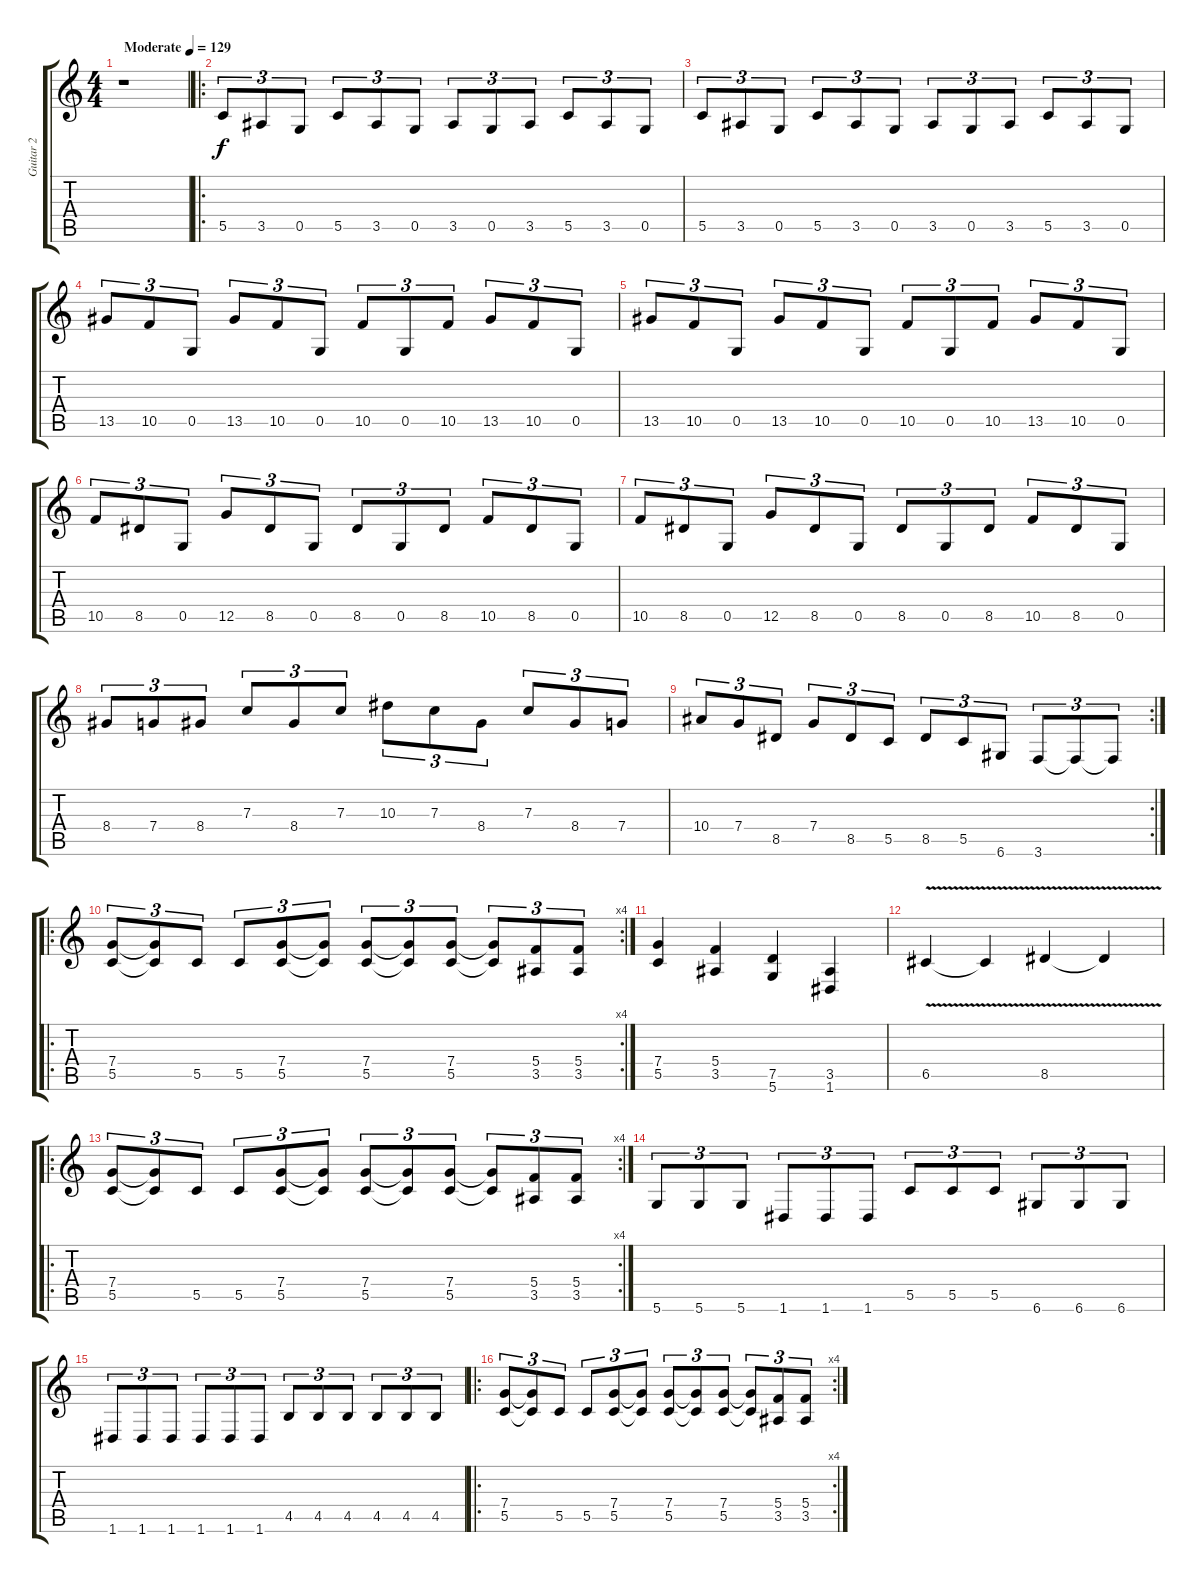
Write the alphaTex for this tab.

\track ("Guitar 2" "Guitar 2") {instrument distortionguitar}
\staff {score tabs}
\tuning (D4 A3 F3 C3 G2 D2) {hide}
\ts (4 4)
\tempo (129 "Moderate")
\clef g2
\ks c
r.1{dy f instrument distortionguitar} |
\ro
5.5.8{tu (3 2)} 3.5.8{tu (3 2)} 0.5.8{tu (3 2)} 5.5.8{tu (3 2)} 3.5.8{tu (3 2)} 0.5.8{tu (3 2)} 3.5.8{tu (3 2)} 0.5.8{tu (3 2)} 3.5.8{tu (3 2)} 5.5.8{tu (3 2)} 3.5.8{tu (3 2)} 0.5.8{tu (3 2)} |
5.5.8{tu (3 2)} 3.5.8{tu (3 2)} 0.5.8{tu (3 2)} 5.5.8{tu (3 2)} 3.5.8{tu (3 2)} 0.5.8{tu (3 2)} 3.5.8{tu (3 2)} 0.5.8{tu (3 2)} 3.5.8{tu (3 2)} 5.5.8{tu (3 2)} 3.5.8{tu (3 2)} 0.5.8{tu (3 2)} |
13.5.8{tu (3 2)} 10.5.8{tu (3 2)} 0.5.8{tu (3 2)} 13.5.8{tu (3 2)} 10.5.8{tu (3 2)} 0.5.8{tu (3 2)} 10.5.8{tu (3 2)} 0.5.8{tu (3 2)} 10.5.8{tu (3 2)} 13.5.8{tu (3 2)} 10.5.8{tu (3 2)} 0.5.8{tu (3 2)} |
13.5.8{tu (3 2)} 10.5.8{tu (3 2)} 0.5.8{tu (3 2)} 13.5.8{tu (3 2)} 10.5.8{tu (3 2)} 0.5.8{tu (3 2)} 10.5.8{tu (3 2)} 0.5.8{tu (3 2)} 10.5.8{tu (3 2)} 13.5.8{tu (3 2)} 10.5.8{tu (3 2)} 0.5.8{tu (3 2)} |
10.5.8{tu (3 2)} 8.5.8{tu (3 2)} 0.5.8{tu (3 2)} 12.5.8{tu (3 2)} 8.5.8{tu (3 2)} 0.5.8{tu (3 2)} 8.5.8{tu (3 2)} 0.5.8{tu (3 2)} 8.5.8{tu (3 2)} 10.5.8{tu (3 2)} 8.5.8{tu (3 2)} 0.5.8{tu (3 2)} |
10.5.8{tu (3 2)} 8.5.8{tu (3 2)} 0.5.8{tu (3 2)} 12.5.8{tu (3 2)} 8.5.8{tu (3 2)} 0.5.8{tu (3 2)} 8.5.8{tu (3 2)} 0.5.8{tu (3 2)} 8.5.8{tu (3 2)} 10.5.8{tu (3 2)} 8.5.8{tu (3 2)} 0.5.8{tu (3 2)} |
8.4.8{tu (3 2)} 7.4.8{tu (3 2)} 8.4.8{tu (3 2)} 7.3.8{tu (3 2)} 8.4.8{tu (3 2)} 7.3.8{tu (3 2)} 10.3.8{tu (3 2)} 7.3.8{tu (3 2)} 8.4.8{tu (3 2)} 7.3.8{tu (3 2)} 8.4.8{tu (3 2)} 7.4.8{tu (3 2)} |
\rc 2
10.4.8{tu (3 2)} 7.4.8{tu (3 2)} 8.5.8{tu (3 2)} 7.4.8{tu (3 2)} 8.5.8{tu (3 2)} 5.5.8{tu (3 2)} 8.5.8{tu (3 2)} 5.5.8{tu (3 2)} 6.6.8{tu (3 2)} 3.6.8{tu (3 2)} 3.6{t}.8{tu (3 2)} 3.6{t}.8{tu (3 2)} |
\ro
\rc 4
(7.4 5.5).8{tu (3 2)} (7.4{t} 5.5{t}).8{tu (3 2)} 5.5.8{tu (3 2)} 5.5.8{tu (3 2)} (7.4 5.5).8{tu (3 2)} (7.4{t} 5.5{t}).8{tu (3 2)} (7.4 5.5).8{tu (3 2)} (7.4{t} 5.5{t}).8{tu (3 2)} (7.4 5.5).8{tu (3 2)} (7.4{t} 5.5{t}).8{tu (3 2)} (5.4 3.5).8{tu (3 2)} (5.4 3.5).8{tu (3 2)} |
(7.4 5.5).4 (5.4 3.5).4 (7.5 5.6).4 (3.5 1.6).4 |
6.5{v}.4 6.5{v t}.4 8.5{v}.4 8.5{v t}.4 |
\ro
\rc 4
(7.4 5.5).8{tu (3 2)} (7.4{t} 5.5{t}).8{tu (3 2)} 5.5.8{tu (3 2)} 5.5.8{tu (3 2)} (7.4 5.5).8{tu (3 2)} (7.4{t} 5.5{t}).8{tu (3 2)} (7.4 5.5).8{tu (3 2)} (7.4{t} 5.5{t}).8{tu (3 2)} (7.4 5.5).8{tu (3 2)} (7.4{t} 5.5{t}).8{tu (3 2)} (5.4 3.5).8{tu (3 2)} (5.4 3.5).8{tu (3 2)} |
5.6.8{tu (3 2)} 5.6.8{tu (3 2)} 5.6.8{tu (3 2)} 1.6.8{tu (3 2)} 1.6.8{tu (3 2)} 1.6.8{tu (3 2)} 5.5.8{tu (3 2)} 5.5.8{tu (3 2)} 5.5.8{tu (3 2)} 6.6.8{tu (3 2)} 6.6.8{tu (3 2)} 6.6.8{tu (3 2)} |
1.6.8{tu (3 2)} 1.6.8{tu (3 2)} 1.6.8{tu (3 2)} 1.6.8{tu (3 2)} 1.6.8{tu (3 2)} 1.6.8{tu (3 2)} 4.5.8{tu (3 2)} 4.5.8{tu (3 2)} 4.5.8{tu (3 2)} 4.5.8{tu (3 2)} 4.5.8{tu (3 2)} 4.5.8{tu (3 2)} |
\ro
\rc 4
(7.4 5.5).8{tu (3 2)} (7.4{t} 5.5{t}).8{tu (3 2)} 5.5.8{tu (3 2)} 5.5.8{tu (3 2)} (7.4 5.5).8{tu (3 2)} (7.4{t} 5.5{t}).8{tu (3 2)} (7.4 5.5).8{tu (3 2)} (7.4{t} 5.5{t}).8{tu (3 2)} (7.4 5.5).8{tu (3 2)} (7.4{t} 5.5{t}).8{tu (3 2)} (5.4 3.5).8{tu (3 2)} (5.4 3.5).8{tu (3 2)}
